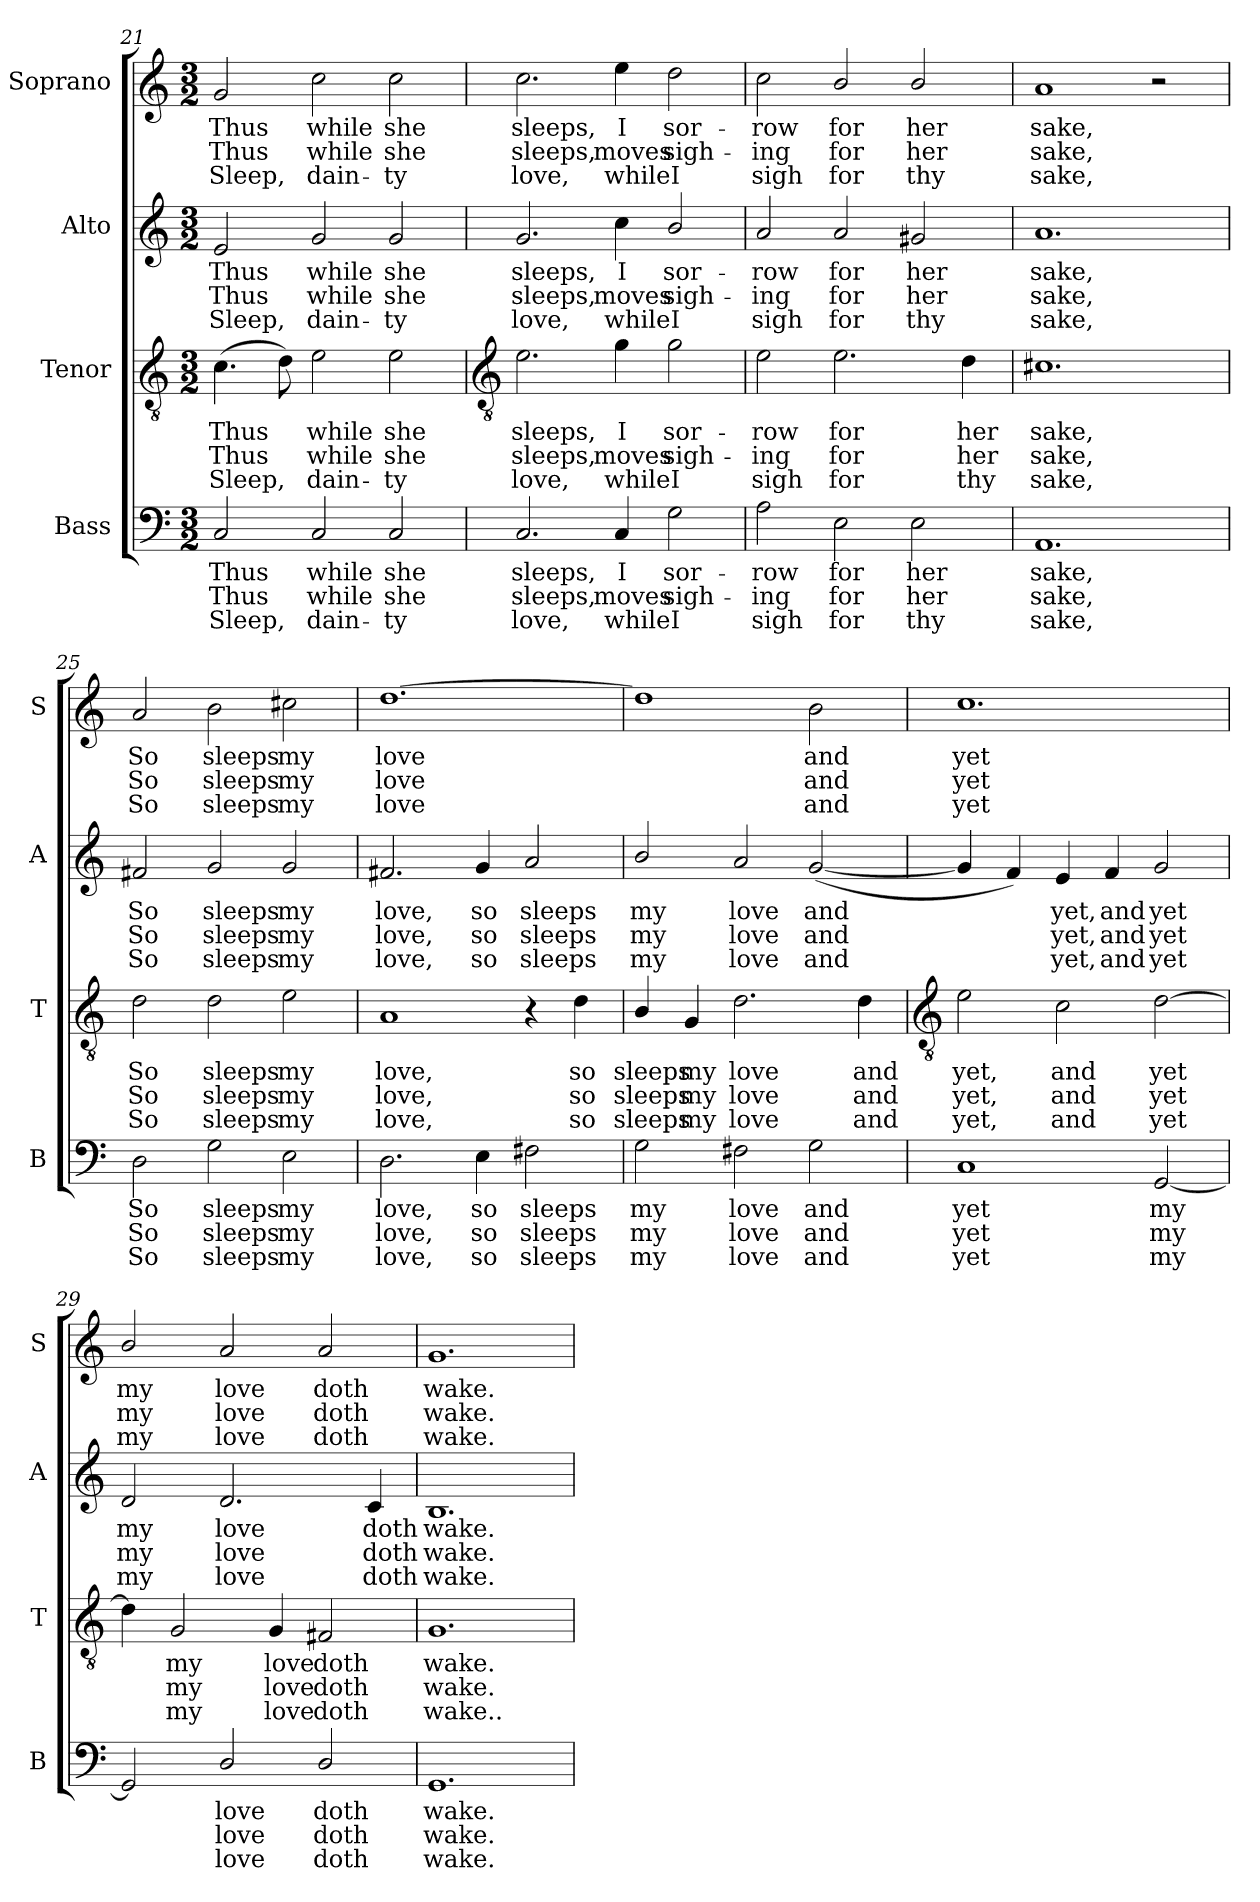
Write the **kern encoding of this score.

**kern	**text	**text	**text	**kern	**text	**text	**text	**kern	**text	**text	**text	**kern	**text	**text	**text
*part4	*part4	*part4	*part4	*part3	*part3	*part3	*part3	*part2	*part2	*part2	*part2	*part1	*part1	*part1	*part1
*staff4	*staff4	*staff4	*staff4	*staff3	*staff3	*staff3	*staff3	*staff2	*staff2	*staff2	*staff2	*staff1	*staff1	*staff1	*staff1
*I"Bass	*	*	*	*I"Tenor	*	*	*	*I"Alto	*	*	*	*I"Soprano	*	*	*
*I'B	*	*	*	*I'T	*	*	*	*I'A	*	*	*	*I'S	*	*	*
*clefF4	*	*	*	*clefGv2	*	*	*	*clefG2	*	*	*	*clefG2	*	*	*
*k[]	*	*	*	*k[]	*	*	*	*k[]	*	*	*	*k[]	*	*	*
*C:	*	*	*	*C:	*	*	*	*C:	*	*	*	*C:	*	*	*
*M3/2	*	*	*	*M3/2	*	*	*	*M3/2	*	*	*	*M3/2	*	*	*
=21	=21	=21	=21	=21	=21	=21	=21	=21	=21	=21	=21	=21	=21	=21	=21
!	!LO:LY:b	!LO:LY:b	!LO:LY:b	!	!LO:LY:b	!LO:LY:b	!LO:LY:b	!	!LO:LY:b	!LO:LY:b	!LO:LY:b	!	!LO:LY:b	!LO:LY:b	!LO:LY:b
2C	Thus	Thus	Sleep,	(>4.c	Thus	Thus	Sleep,	2e	Thus	Thus	Sleep,	2g	Thus	Thus	Sleep,
.	.	.	.	8d)	.	.	.	.	.	.	.	.	.	.	.
!	!LO:LY:b	!LO:LY:b	!LO:LY:b	!	!LO:LY:b	!LO:LY:b	!LO:LY:b	!	!LO:LY:b	!LO:LY:b	!LO:LY:b	!	!LO:LY:b	!LO:LY:b	!LO:LY:b
2C	while	while	dain-	2e	while	while	dain-	2g	while	while	dain-	2cc	while	while	dain-
!	!LO:LY:b	!LO:LY:b	!LO:LY:b	!	!LO:LY:b	!LO:LY:b	!LO:LY:b	!	!LO:LY:b	!LO:LY:b	!LO:LY:b	!	!LO:LY:b	!LO:LY:b	!LO:LY:b
2C	-she	she	ty	2e	-she	she	ty	2g	-she	she	ty	2cc	-she	she	ty
!!LO:LB:g=z
=22	=22	=22	=22	=22	=22	=22	=22	=22	=22	=22	=22	=22	=22	=22	=22
*	*	*	*	*clefGv2	*	*	*	*	*	*	*	*	*	*	*
!	!LO:LY:b	!LO:LY:b	!LO:LY:b	!	!LO:LY:b	!LO:LY:b	!LO:LY:b	!	!LO:LY:b	!LO:LY:b	!LO:LY:b	!	!LO:LY:b	!LO:LY:b	!LO:LY:b
2.C	sleeps,	sleeps,	love,	2.e	sleeps,	sleeps,	love,	2.g	sleeps,	sleeps,	love,	2.cc	sleeps,	sleeps,	love,
!	!LO:LY:b	!LO:LY:b	!LO:LY:b	!	!LO:LY:b	!LO:LY:b	!LO:LY:b	!	!LO:LY:b	!LO:LY:b	!LO:LY:b	!	!LO:LY:b	!LO:LY:b	!LO:LY:b
4C	I	moves	while	4g	I	moves	while	4cc	I	moves	while	4ee	I	moves	while
!	!LO:LY:b	!LO:LY:b	!LO:LY:b	!	!LO:LY:b	!LO:LY:b	!LO:LY:b	!	!LO:LY:b	!LO:LY:b	!LO:LY:b	!	!LO:LY:b	!LO:LY:b	!LO:LY:b
2G	sor-	-sigh-	-I	2g	sor-	-sigh-	-I	2b/	sor-	-sigh-	-I	2dd	sor-	-sigh-	-I
=23	=23	=23	=23	=23	=23	=23	=23	=23	=23	=23	=23	=23	=23	=23	=23
!	!LO:LY:b	!LO:LY:b	!LO:LY:b	!	!LO:LY:b	!LO:LY:b	!LO:LY:b	!	!LO:LY:b	!LO:LY:b	!LO:LY:b	!	!LO:LY:b	!LO:LY:b	!LO:LY:b
2A	row	ing	sigh	2e	row	ing	sigh	2a	row	ing	sigh	2cc	row	ing	sigh
!	!LO:LY:b	!LO:LY:b	!LO:LY:b	!	!LO:LY:b	!LO:LY:b	!LO:LY:b	!	!LO:LY:b	!LO:LY:b	!LO:LY:b	!	!LO:LY:b	!LO:LY:b	!LO:LY:b
2E	for	for	for	2.e	for	for	for	2a	for	for	for	2b/	for	for	for
!	!LO:LY:b	!LO:LY:b	!LO:LY:b	!	!	!	!	!	!LO:LY:b	!LO:LY:b	!LO:LY:b	!	!LO:LY:b	!LO:LY:b	!LO:LY:b
2E	her	her	thy	.	.	.	.	2g#X	her	her	thy	2b/	her	her	thy
!	!	!	!	!	!LO:LY:b	!LO:LY:b	!LO:LY:b	!	!	!	!	!	!	!	!
.	.	.	.	4d	her	her	thy	.	.	.	.	.	.	.	.
=24	=24	=24	=24	=24	=24	=24	=24	=24	=24	=24	=24	=24	=24	=24	=24
!	!LO:LY:b	!LO:LY:b	!LO:LY:b	!	!LO:LY:b	!LO:LY:b	!LO:LY:b	!	!LO:LY:b	!LO:LY:b	!LO:LY:b	!	!LO:LY:b	!LO:LY:b	!LO:LY:b
1.AA	sake,	sake,	sake,	1.c#X	sake,	sake,	sake,	1.a	sake,	sake,	sake,	1a	sake,	sake,	sake,
.	.	.	.	.	.	.	.	.	.	.	.	2r	.	.	.
=25	=25	=25	=25	=25	=25	=25	=25	=25	=25	=25	=25	=25	=25	=25	=25
!	!LO:LY:b	!LO:LY:b	!LO:LY:b	!	!LO:LY:b	!LO:LY:b	!LO:LY:b	!	!LO:LY:b	!LO:LY:b	!LO:LY:b	!	!LO:LY:b	!LO:LY:b	!LO:LY:b
2D	So	So	So	2d	So	So	So	2f#X	So	So	So	2a	So	So	So
!	!LO:LY:b	!LO:LY:b	!LO:LY:b	!	!LO:LY:b	!LO:LY:b	!LO:LY:b	!	!LO:LY:b	!LO:LY:b	!LO:LY:b	!	!LO:LY:b	!LO:LY:b	!LO:LY:b
2G	sleeps	sleeps	sleeps	2d	sleeps	sleeps	sleeps	2g	sleeps	sleeps	sleeps	2b	sleeps	sleeps	sleeps
!	!LO:LY:b	!LO:LY:b	!LO:LY:b	!	!LO:LY:b	!LO:LY:b	!LO:LY:b	!	!LO:LY:b	!LO:LY:b	!LO:LY:b	!	!LO:LY:b	!LO:LY:b	!LO:LY:b
2E	my	my	my	2e	my	my	my	2g	my	my	my	2cc#X	my	my	my
=26	=26	=26	=26	=26	=26	=26	=26	=26	=26	=26	=26	=26	=26	=26	=26
!	!LO:LY:b	!LO:LY:b	!LO:LY:b	!	!LO:LY:b	!LO:LY:b	!LO:LY:b	!	!LO:LY:b	!LO:LY:b	!LO:LY:b	!	!LO:LY:b	!LO:LY:b	!LO:LY:b
2.D	love,	love,	love,	1A	love,	love,	love,	2.f#X	love,	love,	love,	[1.dd	love	love	love
!	!LO:LY:b	!LO:LY:b	!LO:LY:b	!	!	!	!	!	!LO:LY:b	!LO:LY:b	!LO:LY:b	!	!	!	!
4E	so	so	so	.	.	.	.	4g	so	so	so	.	.	.	.
!	!LO:LY:b	!LO:LY:b	!LO:LY:b	!	!	!	!	!	!LO:LY:b	!LO:LY:b	!LO:LY:b	!	!	!	!
2F#X	sleeps	sleeps	sleeps	4r	.	.	.	2a	sleeps	sleeps	sleeps	.	.	.	.
!	!	!	!	!	!LO:LY:b	!LO:LY:b	!LO:LY:b	!	!	!	!	!	!	!	!
.	.	.	.	4d	so	so	so	.	.	.	.	.	.	.	.
=27	=27	=27	=27	=27	=27	=27	=27	=27	=27	=27	=27	=27	=27	=27	=27
!	!LO:LY:b	!LO:LY:b	!LO:LY:b	!	!LO:LY:b	!LO:LY:b	!LO:LY:b	!	!LO:LY:b	!LO:LY:b	!LO:LY:b	!	!	!	!
2G	my	my	my	4B/	sleeps	sleeps	sleeps	2b/	my	my	my	1dd]	.	.	.
!	!	!	!	!	!LO:LY:b	!LO:LY:b	!LO:LY:b	!	!	!	!	!	!	!	!
.	.	.	.	4G	my	my	my	.	.	.	.	.	.	.	.
!	!LO:LY:b	!LO:LY:b	!LO:LY:b	!	!LO:LY:b	!LO:LY:b	!LO:LY:b	!	!LO:LY:b	!LO:LY:b	!LO:LY:b	!	!	!	!
2F#X	love	love	love	2.d	love	love	love	2a	love	love	love	.	.	.	.
!	!LO:LY:b	!LO:LY:b	!LO:LY:b	!	!	!	!	!	!LO:LY:b	!LO:LY:b	!LO:LY:b	!	!LO:LY:b	!LO:LY:b	!LO:LY:b
2G	and	and	and	.	.	.	.	(<[2g	and	and	and	2b	and	and	and
!	!	!	!	!	!LO:LY:b	!LO:LY:b	!LO:LY:b	!	!	!	!	!	!	!	!
.	.	.	.	4d	and	and	and	.	.	.	.	.	.	.	.
!!LO:LB:g=z
=28	=28	=28	=28	=28	=28	=28	=28	=28	=28	=28	=28	=28	=28	=28	=28
*	*	*	*	*clefGv2	*	*	*	*	*	*	*	*	*	*	*
!	!LO:LY:b	!LO:LY:b	!LO:LY:b	!	!LO:LY:b	!LO:LY:b	!LO:LY:b	!	!	!	!	!	!LO:LY:b	!LO:LY:b	!LO:LY:b
1C	yet	yet	yet	2e	yet,	yet,	yet,	4g]	.	.	.	1.cc	yet	yet	yet
.	.	.	.	.	.	.	.	4f)	.	.	.	.	.	.	.
!	!	!	!	!	!LO:LY:b	!LO:LY:b	!LO:LY:b	!	!LO:LY:b	!LO:LY:b	!LO:LY:b	!	!	!	!
.	.	.	.	2c	and	and	and	4e	yet,	yet,	yet,	.	.	.	.
!	!	!	!	!	!	!	!	!	!LO:LY:b	!LO:LY:b	!LO:LY:b	!	!	!	!
.	.	.	.	.	.	.	.	4f	and	and	and	.	.	.	.
!	!LO:LY:b	!LO:LY:b	!LO:LY:b	!	!LO:LY:b	!LO:LY:b	!LO:LY:b	!	!LO:LY:b	!LO:LY:b	!LO:LY:b	!	!	!	!
[2GG	my	my	my	[2d	yet	yet	yet	2g	yet	yet	yet	.	.	.	.
=29	=29	=29	=29	=29	=29	=29	=29	=29	=29	=29	=29	=29	=29	=29	=29
!	!	!	!	!	!	!	!	!	!LO:LY:b	!LO:LY:b	!LO:LY:b	!	!LO:LY:b	!LO:LY:b	!LO:LY:b
2GG]	.	.	.	4d]	.	.	.	2d	my	my	my	2b/	my	my	my
!	!	!	!	!	!LO:LY:b	!LO:LY:b	!LO:LY:b	!	!	!	!	!	!	!	!
.	.	.	.	2G	my	my	my	.	.	.	.	.	.	.	.
!	!LO:LY:b	!LO:LY:b	!LO:LY:b	!	!	!	!	!	!LO:LY:b	!LO:LY:b	!LO:LY:b	!	!LO:LY:b	!LO:LY:b	!LO:LY:b
2D/	love	love	love	.	.	.	.	2.d	love	love	love	2a	love	love	love
!	!	!	!	!	!LO:LY:b	!LO:LY:b	!LO:LY:b	!	!	!	!	!	!	!	!
.	.	.	.	4G	love	love	love	.	.	.	.	.	.	.	.
!	!LO:LY:b	!LO:LY:b	!LO:LY:b	!	!LO:LY:b	!LO:LY:b	!LO:LY:b	!	!	!	!	!	!LO:LY:b	!LO:LY:b	!LO:LY:b
2D/	doth	doth	doth	2F#X	doth	doth	doth	.	.	.	.	2a	doth	doth	doth
!	!	!	!	!	!	!	!	!	!LO:LY:b	!LO:LY:b	!LO:LY:b	!	!	!	!
.	.	.	.	.	.	.	.	4c	doth	doth	doth	.	.	.	.
=30	=30	=30	=30	=30	=30	=30	=30	=30	=30	=30	=30	=30	=30	=30	=30
!	!LO:LY:b	!LO:LY:b	!LO:LY:b	!	!LO:LY:b	!LO:LY:b	!LO:LY:b	!	!LO:LY:b	!LO:LY:b	!LO:LY:b	!	!LO:LY:b	!LO:LY:b	!LO:LY:b
1.GG	wake.	wake.	wake.	1.G	wake.	wake.	wake..	1.B	wake.	wake.	wake.	1.g	wake.	wake.	wake.
=	=	=	=	=	=	=	=	=	=	=	=	=	=	=	=
*-	*-	*-	*-	*-	*-	*-	*-	*-	*-	*-	*-	*-	*-	*-	*-
